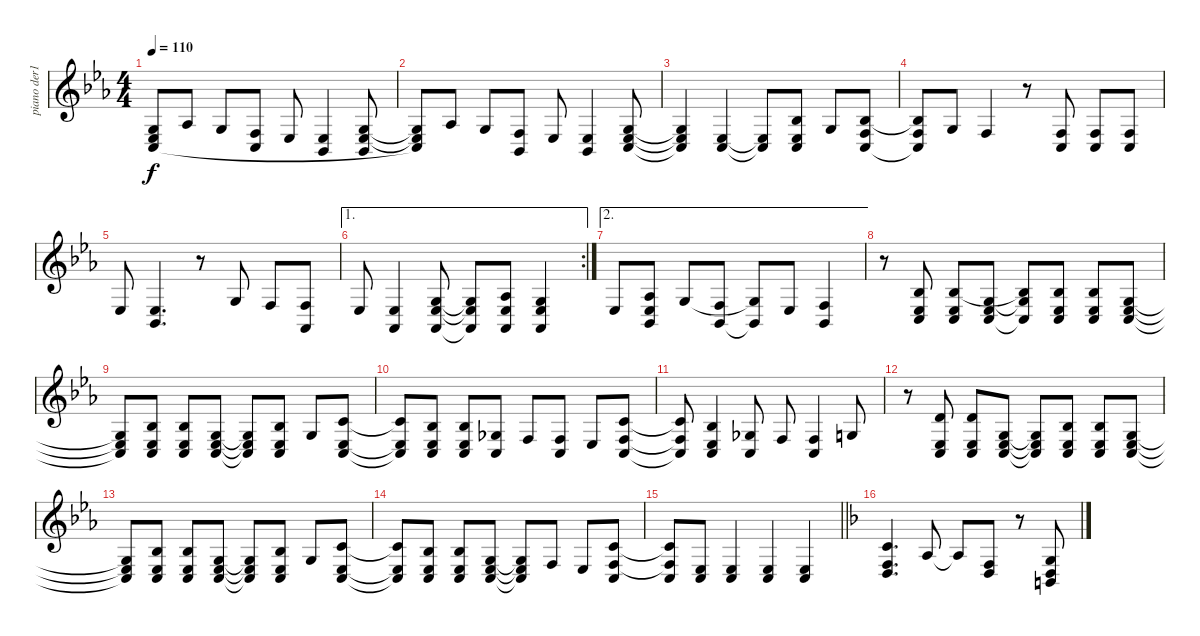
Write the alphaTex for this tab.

\track ("piano der1" "piano der1") {instrument acousticgrandpiano}
\staff {score}
\tuning (E4 B3 G3 D3 A2 E2) {hide}
\ts (4 4)
\tempo 110
\clef g2
\ks eb
(0.3 6.5 8.6).8{dy f} 6.4.8 0.3.8 (3.4 3.5).8 1.4.8 (1.4 1.5).4 (0.3 1.4 1.5).8 |
(0.3{t} 1.4{t} 8.6{t}).8 1.3.8 0.3.8 (3.4 1.5).8 1.4.8 (1.4 1.5).4 (0.3 1.4 3.5).8 |
(0.3{t} 1.4{t} 3.5{t}).4 (1.4 3.5).4 (1.4{t} 3.5{t}).8 (3.3 1.4 3.5).8 0.3.8 (3.3 3.4 3.5).8 |
(3.3{t} 3.4 3.5{t}).8 0.3.8 3.4.4 r.8 (3.4 3.5).8 (3.4 3.5).8 (3.4 3.5).8 |
1.4.8 (1.4 1.5).4{d} r.8 0.3.8 3.4.8 (3.4 4.6).8 |
\ae 1
\rc 2
1.4.8 (6.5 4.6).4 (0.3 6.5 4.6).8 (0.3{t} 6.5{t} 4.6{t}).8 (6.4 6.5 4.6).8 (5.4 6.5 4.6).4 |
\ae 2
6.5.8 (6.4 6.5 6.6).8 5.4.8 (8.5 6.6).8 (5.4{t} 6.6{t}).8 6.5.8 (8.5 6.6).4 |
r.8 (8.4 6.5 8.6).8 (8.4 6.5 8.6).8 (0.3 6.5 8.6).8 (0.3{t} 8.4{t} 8.6{t}).8 (3.3 1.4 3.5).8 (3.3 1.4 3.5).8 (0.3 1.4 3.5).8 |
(0.3{t} 1.4{t} 3.5{t}).8 (3.3 1.4 3.5).8 (3.3 1.4 3.5).8 (0.3 1.4 3.5).8 (0.3{t} 1.4{t} 3.5{t}).8 (3.3 1.4 3.5).8 0.3.8 (1.2 1.4 3.5).8 |
(1.2{t} 1.4{t} 3.5{t}).8 (3.3 1.4 3.5).8 (3.3 1.4 3.5).8 (4.4 3.5).8 3.4.8 (3.4 3.5).8 1.4.8 (1.2 3.4 3.5).8 |
(1.2{t} 3.4{t} 3.5{t}).8 (3.3 1.4 3.5).4 (4.4 3.5).8 3.4.8 (3.4 3.5).4 0.3.8 |
r.8 (3.2 1.4 3.5).8 (3.2 1.4 3.5).8 (0.3 1.4 3.5).8 (0.3{t} 1.4{t} 3.5{t}).8 (3.3 1.4 3.5).8 (3.3 1.4 3.5).8 (0.3 1.4 3.5).8 |
(0.3{t} 1.4{t} 3.5{t}).8 (3.3 1.4 3.5).8 (3.3 1.4 3.5).8 (0.3 1.4 3.5).8 (0.3{t} 1.4{t} 3.5{t}).8 (3.3 1.4 3.5).8 0.3.8 (1.2 1.4 3.5).8 |
(1.2{t} 1.4{t} 3.5{t}).8 (3.3 1.4 3.5).8 (3.3 1.4 3.5).8 (0.3 1.4 3.5).8 (0.3{t} 1.4{t} 3.5{t}).8 3.4.8 1.4.8 (1.2 3.4 3.5).8 |
\barLineRight lightlight
(1.2{t} 3.4{t} 3.5).8 (1.4 3.5).8 (1.4 3.5).4 (1.4 3.5).4 (1.4 3.5).4 |
\ks f
(5.3 3.4 5.5).4{d} 2.3.8 2.3{t}.8 (3.4 5.5).8 r.8 (0.3 0.4 2.5).8
